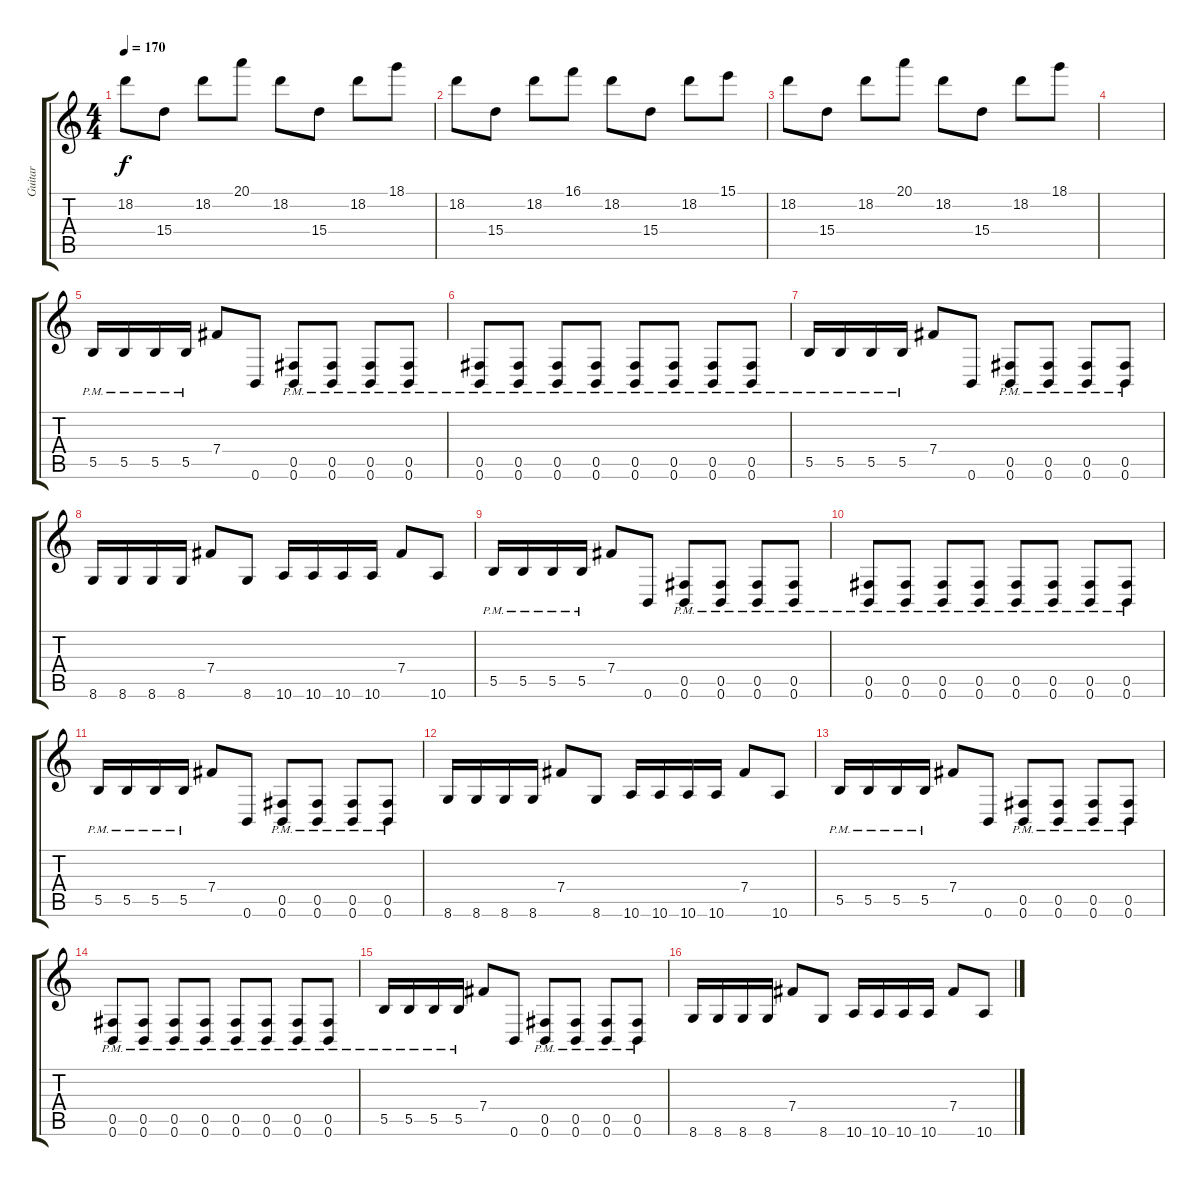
\track ("Guitar" "Guitar") {instrument distortionguitar}
\staff {score tabs}
\tuning (Db4 Ab3 E3 B2 Gb2 B1) {hide}
\ts (4 4)
\tempo 170
\clef g2
\ks c
18.2.8{dy f} 15.4.8 18.2.8 20.1.8 18.2.8 15.4.8 18.2.8 18.1.8 |
18.2.8 15.4.8 18.2.8 16.1.8 18.2.8 15.4.8 18.2.8 15.1.8 |
18.2.8 15.4.8 18.2.8 20.1.8 18.2.8 15.4.8 18.2.8 18.1.8 |
|
5.5{pm}.16 5.5{pm}.16 5.5{pm}.16 5.5{pm}.16 7.4.8 0.6.8 (0.5{pm} 0.6{pm}).8 (0.5{pm} 0.6{pm}).8 (0.5{pm} 0.6{pm}).8 (0.5{pm} 0.6{pm}).8 |
(0.5{pm} 0.6{pm}).8 (0.5{pm} 0.6{pm}).8 (0.5{pm} 0.6{pm}).8 (0.5{pm} 0.6{pm}).8 (0.5{pm} 0.6{pm}).8 (0.5{pm} 0.6{pm}).8 (0.5{pm} 0.6{pm}).8 (0.5{pm} 0.6{pm}).8 |
5.5{pm}.16 5.5{pm}.16 5.5{pm}.16 5.5{pm}.16 7.4.8 0.6.8 (0.5{pm} 0.6{pm}).8 (0.5{pm} 0.6{pm}).8 (0.5{pm} 0.6{pm}).8 (0.5{pm} 0.6{pm}).8 |
8.6.16 8.6.16 8.6.16 8.6.16 7.4.8 8.6.8 10.6.16 10.6.16 10.6.16 10.6.16 7.4.8 10.6.8 |
5.5{pm}.16 5.5{pm}.16 5.5{pm}.16 5.5{pm}.16 7.4.8 0.6.8 (0.5{pm} 0.6{pm}).8 (0.5{pm} 0.6{pm}).8 (0.5{pm} 0.6{pm}).8 (0.5{pm} 0.6{pm}).8 |
(0.5{pm} 0.6{pm}).8 (0.5{pm} 0.6{pm}).8 (0.5{pm} 0.6{pm}).8 (0.5{pm} 0.6{pm}).8 (0.5{pm} 0.6{pm}).8 (0.5{pm} 0.6{pm}).8 (0.5{pm} 0.6{pm}).8 (0.5{pm} 0.6{pm}).8 |
5.5{pm}.16 5.5{pm}.16 5.5{pm}.16 5.5{pm}.16 7.4.8 0.6.8 (0.5{pm} 0.6{pm}).8 (0.5{pm} 0.6{pm}).8 (0.5{pm} 0.6{pm}).8 (0.5{pm} 0.6{pm}).8 |
8.6.16 8.6.16 8.6.16 8.6.16 7.4.8 8.6.8 10.6.16 10.6.16 10.6.16 10.6.16 7.4.8 10.6.8 |
5.5{pm}.16 5.5{pm}.16 5.5{pm}.16 5.5{pm}.16 7.4.8 0.6.8 (0.5{pm} 0.6{pm}).8 (0.5{pm} 0.6{pm}).8 (0.5{pm} 0.6{pm}).8 (0.5{pm} 0.6{pm}).8 |
(0.5{pm} 0.6{pm}).8 (0.5{pm} 0.6{pm}).8 (0.5{pm} 0.6{pm}).8 (0.5{pm} 0.6{pm}).8 (0.5{pm} 0.6{pm}).8 (0.5{pm} 0.6{pm}).8 (0.5{pm} 0.6{pm}).8 (0.5{pm} 0.6{pm}).8 |
5.5{pm}.16 5.5{pm}.16 5.5{pm}.16 5.5{pm}.16 7.4.8 0.6.8 (0.5{pm} 0.6{pm}).8 (0.5{pm} 0.6{pm}).8 (0.5{pm} 0.6{pm}).8 (0.5{pm} 0.6{pm}).8 |
8.6.16 8.6.16 8.6.16 8.6.16 7.4.8 8.6.8 10.6.16 10.6.16 10.6.16 10.6.16 7.4.8 10.6.8
